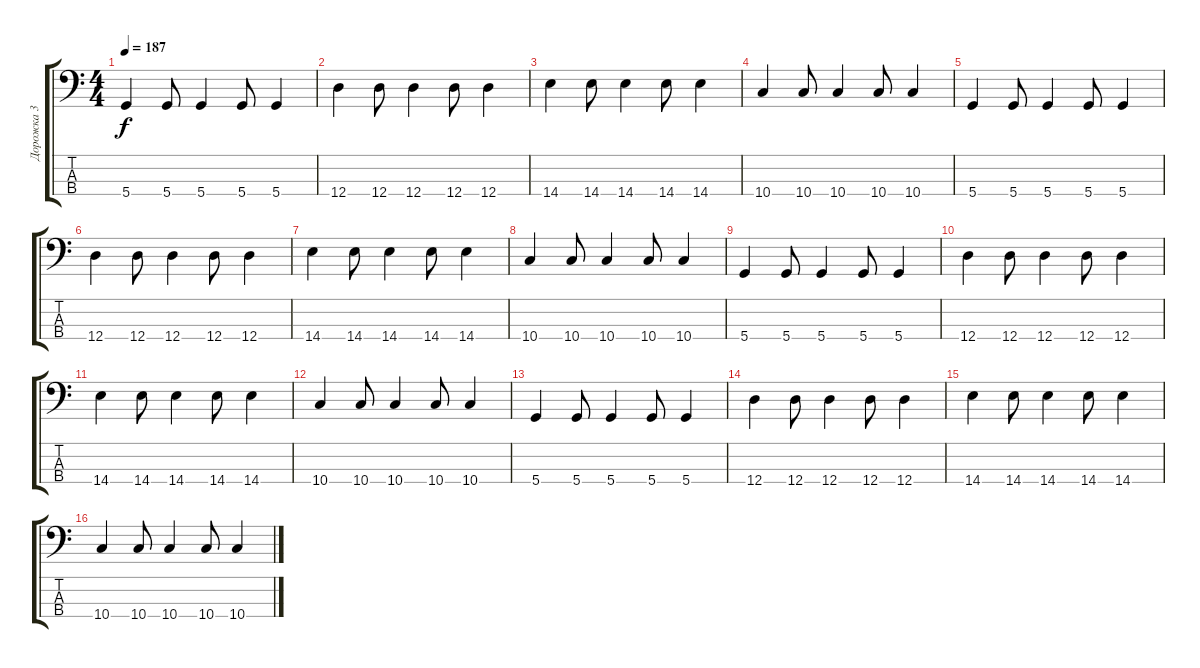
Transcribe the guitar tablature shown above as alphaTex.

\track ("Дорожка 3" "Дорожка 3") {instrument electricbasspick}
\staff {score tabs}
\tuning (G2 D2 A1 D1) {hide}
\ts (4 4)
\tempo 187
\clef f4
\ks c
5.4.4{dy f} 5.4.8 5.4.4 5.4.8 5.4.4 |
12.4.4 12.4.8 12.4.4 12.4.8 12.4.4 |
14.4.4 14.4.8 14.4.4 14.4.8 14.4.4 |
10.4.4 10.4.8 10.4.4 10.4.8 10.4.4 |
5.4.4 5.4.8 5.4.4 5.4.8 5.4.4 |
12.4.4 12.4.8 12.4.4 12.4.8 12.4.4 |
14.4.4 14.4.8 14.4.4 14.4.8 14.4.4 |
10.4.4 10.4.8 10.4.4 10.4.8 10.4.4 |
5.4.4 5.4.8 5.4.4 5.4.8 5.4.4 |
12.4.4 12.4.8 12.4.4 12.4.8 12.4.4 |
14.4.4 14.4.8 14.4.4 14.4.8 14.4.4 |
10.4.4 10.4.8 10.4.4 10.4.8 10.4.4 |
5.4.4 5.4.8 5.4.4 5.4.8 5.4.4 |
12.4.4 12.4.8 12.4.4 12.4.8 12.4.4 |
14.4.4 14.4.8 14.4.4 14.4.8 14.4.4 |
10.4.4 10.4.8 10.4.4 10.4.8 10.4.4
